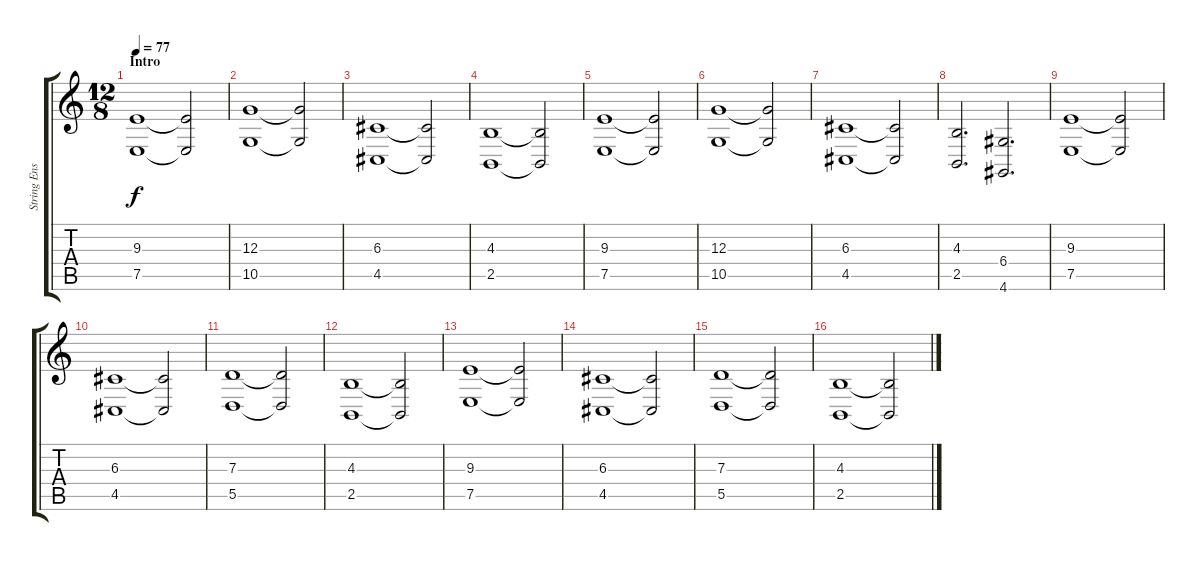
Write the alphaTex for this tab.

\track ("String Ensemble" "String Ens") {instrument stringensemble1}
\staff {score tabs}
\tuning (E4 B3 G3 D3 A2 E2) {hide}
\ts (12 8)
\section ("" "Intro")
\tempo 77
\clef g2
\ks c
(9.3 7.5).1{dy f instrument stringensemble1} (9.3{t} 7.5{t}).2 |
(12.3 10.5).1 (12.3{t} 10.5{t}).2 |
(6.3 4.5).1 (6.3{t} 4.5{t}).2 |
(4.3 2.5).1 (4.3{t} 2.5{t}).2 |
(9.3 7.5).1 (9.3{t} 7.5{t}).2 |
(12.3 10.5).1 (12.3{t} 10.5{t}).2 |
(6.3 4.5).1 (6.3{t} 4.5{t}).2 |
(4.3 2.5).2{d} (6.4 4.6).2{d} |
(9.3 7.5).1 (9.3{t} 7.5{t}).2 |
(6.3 4.5).1 (6.3{t} 4.5{t}).2 |
(7.3 5.5).1 (7.3{t} 5.5{t}).2 |
(4.3 2.5).1 (4.3{t} 2.5{t}).2 |
(9.3 7.5).1 (9.3{t} 7.5{t}).2 |
(6.3 4.5).1 (6.3{t} 4.5{t}).2 |
(7.3 5.5).1 (7.3{t} 5.5{t}).2 |
(4.3 2.5).1 (4.3{t} 2.5{t}).2
